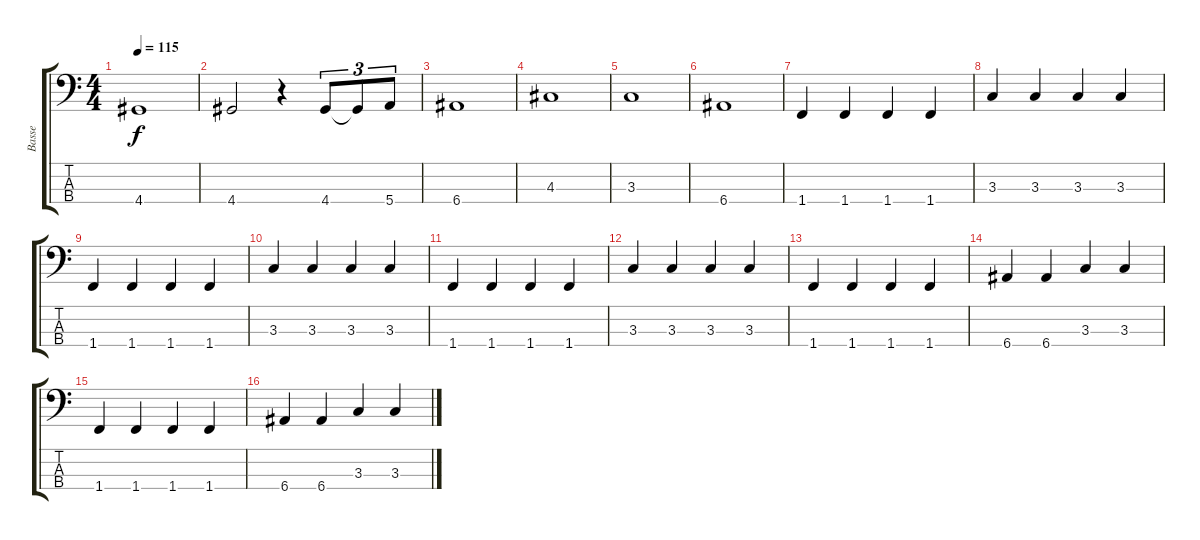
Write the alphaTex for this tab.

\track ("Basse" "Basse") {instrument electricbassfinger}
\staff {score tabs}
\tuning (G2 D2 A1 E1) {hide}
\ts (4 4)
\tempo 115
\clef f4
\ks c
4.4.1{dy f} |
4.4.2 r.4 4.4.8{tu (3 2)} 4.4{t}.8{tu (3 2)} 5.4.8{tu (3 2)} |
6.4.1 |
4.3.1 |
3.3.1 |
6.4.1 |
1.4.4 1.4.4 1.4.4 1.4.4 |
3.3.4 3.3.4 3.3.4 3.3.4 |
1.4.4 1.4.4 1.4.4 1.4.4 |
3.3.4 3.3.4 3.3.4 3.3.4 |
1.4.4 1.4.4 1.4.4 1.4.4 |
3.3.4 3.3.4 3.3.4 3.3.4 |
1.4.4 1.4.4 1.4.4 1.4.4 |
6.4.4 6.4.4 3.3.4 3.3.4 |
1.4.4 1.4.4 1.4.4 1.4.4 |
6.4.4 6.4.4 3.3.4 3.3.4
